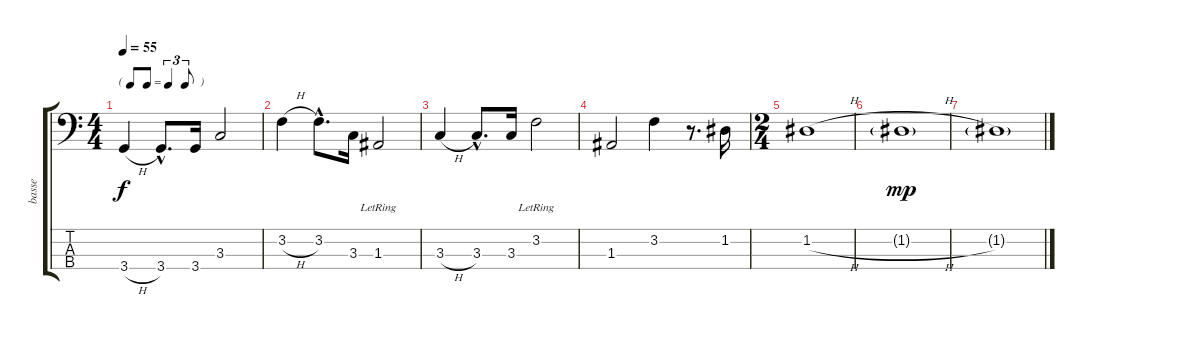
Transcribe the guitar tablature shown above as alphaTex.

\track ("basse" "basse") {instrument fretlessbass}
\staff {score tabs}
\tuning (G2 D2 A1 E1) {hide}
\ts (4 4)
\tf triplet8th
\tempo 55
\clef f4
\ks c
3.4{h}.4{dy f} 3.4{hac}.8{d} 3.4.16 3.3.2 |
3.2{h}.4 3.2{hac}.8{d} 3.3.16 1.3{lr}.2 |
3.3{h}.4 3.3{hac}.8{d} 3.3.16 3.2{lr}.2 |
1.3.2 3.2.4 r.8{d} 1.2.16 |
\ts (2 4)
1.2{h}.1 |
1.2{h g}.1{dy mp} |
1.2{g}.1
